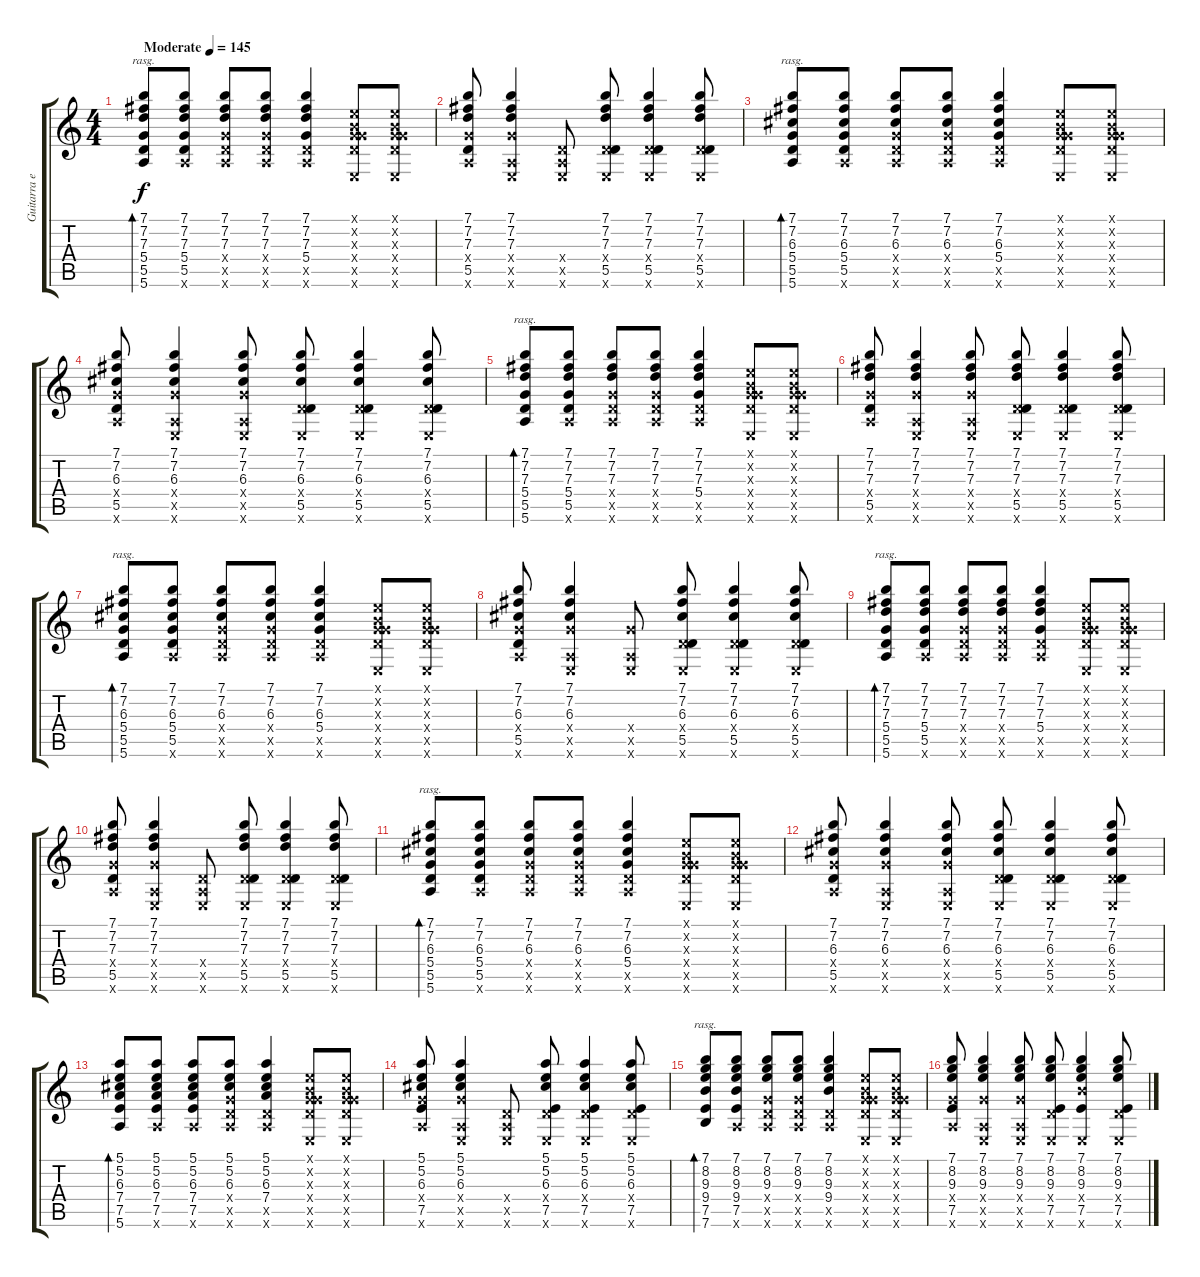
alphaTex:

\track ("Guitarra electrica" "Guitarra e") {instrument electricguitarclean}
\staff {score tabs}
\tuning (E4 B3 G3 D3 A2 E2) {hide}
\ts (4 4)
\tempo (145 "Moderate")
\clef g2
\ks c
(7.1 7.2 7.3 5.4 5.5 5.6).8{bd 480 rasg ii dy f instrument electricguitarclean} (7.1 7.2 7.3 5.4 5.5 5.6{x}).8 (7.1 7.2 7.3 5.4{x} 5.5{x} 5.6{x}).8 (7.1 7.2 7.3 5.4{x} 5.5{x} 5.6{x}).8 (7.1 7.2 7.3 5.4 5.5{x} 5.6{x}).4 (0.1{x} 0.2{x} 0.3{x} 5.4{x} 5.5{x} 0.6{x}).8 (0.1{x} 0.2{x} 0.3{x} 5.4{x} 5.5{x} 0.6{x}).8 |
(7.1 7.2 7.3 5.4{x} 5.5 5.6{x}).8 (7.1 7.2 7.3 5.4{x} 0.5{x} 0.6{x}).4 (0.4{x} 0.5{x} 0.6{x}).8 (7.1 7.2 7.3 0.4{x} 5.5 0.6{x}).8 (7.1 7.2 7.3 0.4{x} 5.5 0.6{x}).4 (7.1 7.2 7.3 0.4{x} 5.5 0.6{x}).8 |
(7.1 7.2 6.3 5.4 5.5 5.6).8{bd 30 rasg ii} (7.1 7.2 6.3 5.4 5.5 5.6{x}).8 (7.1 7.2 6.3 5.4{x} 5.5{x} 5.6{x}).8 (7.1 7.2 6.3 5.4{x} 5.5{x} 5.6{x}).8 (7.1 7.2 6.3 5.4 5.5{x} 5.6{x}).4 (0.1{x} 0.2{x} 0.3{x} 5.4{x} 5.5{x} 0.6{x}).8 (0.1{x} 0.2{x} 0.3{x} 5.4{x} 5.5{x} 0.6{x}).8 |
(7.1 7.2 6.3 5.4{x} 5.5 5.6{x}).8 (7.1 7.2 6.3 5.4{x} 0.5{x} 0.6{x}).4 (7.1 7.2 6.3 5.4{x} 0.5{x} 0.6{x}).8 (7.1 7.2 6.3 0.4{x} 5.5 0.6{x}).8 (7.1 7.2 6.3 0.4{x} 5.5 0.6{x}).4 (7.1 7.2 6.3 0.4{x} 5.5 0.6{x}).8 |
(7.1 7.2 7.3 5.4 5.5 5.6).8{bd 30 rasg ii} (7.1 7.2 7.3 5.4 5.5 5.6{x}).8 (7.1 7.2 7.3 5.4{x} 5.5{x} 5.6{x}).8 (7.1 7.2 7.3 5.4{x} 5.5{x} 5.6{x}).8 (7.1 7.2 7.3 5.4 5.5{x} 5.6{x}).4 (0.1{x} 0.2{x} 0.3{x} 5.4{x} 5.5{x} 0.6{x}).8 (0.1{x} 0.2{x} 0.3{x} 5.4{x} 5.5{x} 0.6{x}).8 |
(7.1 7.2 7.3 5.4{x} 5.5 5.6{x}).8 (7.1 7.2 7.3 5.4{x} 0.5{x} 0.6{x}).4 (7.1 7.2 7.3 5.4{x} 0.5{x} 0.6{x}).8 (7.1 7.2 7.3 0.4{x} 5.5 0.6{x}).8 (7.1 7.2 7.3 0.4{x} 5.5 0.6{x}).4 (7.1 7.2 7.3 0.4{x} 5.5 0.6{x}).8 |
(7.1 7.2 6.3 5.4 5.5 5.6).8{bd 30 rasg ii} (7.1 7.2 6.3 5.4 5.5 5.6{x}).8 (7.1 7.2 6.3 5.4{x} 5.5{x} 5.6{x}).8 (7.1 7.2 6.3 5.4{x} 5.5{x} 5.6{x}).8 (7.1 7.2 6.3 5.4 5.5{x} 5.6{x}).4 (0.1{x} 0.2{x} 0.3{x} 5.4{x} 5.5{x} 0.6{x}).8 (0.1{x} 0.2{x} 0.3{x} 5.4{x} 5.5{x} 0.6{x}).8 |
(7.1 7.2 6.3 5.4{x} 5.5 5.6{x}).8 (7.1 7.2 6.3 5.4{x} 0.5{x} 0.6{x}).4 (5.4{x} 0.5{x} 0.6{x}).8 (7.1 7.2 6.3 0.4{x} 5.5 0.6{x}).8 (7.1 7.2 6.3 0.4{x} 5.5 0.6{x}).4 (7.1 7.2 6.3 0.4{x} 5.5 0.6{x}).8 |
(7.1 7.2 7.3 5.4 5.5 5.6).8{bd 480 rasg ii} (7.1 7.2 7.3 5.4 5.5 5.6{x}).8 (7.1 7.2 7.3 5.4{x} 5.5{x} 5.6{x}).8 (7.1 7.2 7.3 5.4{x} 5.5{x} 5.6{x}).8 (7.1 7.2 7.3 5.4 5.5{x} 5.6{x}).4 (0.1{x} 0.2{x} 0.3{x} 5.4{x} 5.5{x} 0.6{x}).8 (0.1{x} 0.2{x} 0.3{x} 5.4{x} 5.5{x} 0.6{x}).8 |
(7.1 7.2 7.3 5.4{x} 5.5 5.6{x}).8 (7.1 7.2 7.3 5.4{x} 0.5{x} 0.6{x}).4 (0.4{x} 0.5{x} 0.6{x}).8 (7.1 7.2 7.3 0.4{x} 5.5 0.6{x}).8 (7.1 7.2 7.3 0.4{x} 5.5 0.6{x}).4 (7.1 7.2 7.3 0.4{x} 5.5 0.6{x}).8 |
(7.1 7.2 6.3 5.4 5.5 5.6).8{bd 30 rasg ii} (7.1 7.2 6.3 5.4 5.5 5.6{x}).8 (7.1 7.2 6.3 5.4{x} 5.5{x} 5.6{x}).8 (7.1 7.2 6.3 5.4{x} 5.5{x} 5.6{x}).8 (7.1 7.2 6.3 5.4 5.5{x} 5.6{x}).4 (0.1{x} 0.2{x} 0.3{x} 5.4{x} 5.5{x} 0.6{x}).8 (0.1{x} 0.2{x} 0.3{x} 5.4{x} 5.5{x} 0.6{x}).8 |
(7.1 7.2 6.3 5.4{x} 5.5 5.6{x}).8 (7.1 7.2 6.3 5.4{x} 0.5{x} 0.6{x}).4 (7.1 7.2 6.3 5.4{x} 0.5{x} 0.6{x}).8 (7.1 7.2 6.3 0.4{x} 5.5 0.6{x}).8 (7.1 7.2 6.3 0.4{x} 5.5 0.6{x}).4 (7.1 7.2 6.3 0.4{x} 5.5 0.6{x}).8 |
(5.1 5.2 6.3 7.4 7.5 5.6).8{bd 30} (5.1 5.2 6.3 7.4 7.5 5.6{x}).8 (5.1 5.2 6.3 7.4 7.5 5.6{x}).8 (5.1 5.2 6.3 5.4{x} 5.5{x} 5.6{x}).8 (5.1 5.2 6.3 7.4 5.5{x} 5.6{x}).4 (0.1{x} 0.2{x} 0.3{x} 5.4{x} 5.5{x} 0.6{x}).8 (0.1{x} 0.2{x} 0.3{x} 5.4{x} 5.5{x} 0.6{x}).8 |
(5.1 5.2 6.3 5.4{x} 7.5 5.6{x}).8 (5.1 5.2 6.3 5.4{x} 0.5{x} 0.6{x}).4 (0.4{x} 0.5{x} 0.6{x}).8 (5.1 5.2 6.3 0.4{x} 7.5 0.6{x}).8 (5.1 5.2 6.3 0.4{x} 7.5 0.6{x}).4 (5.1 5.2 6.3 0.4{x} 7.5 0.6{x}).8 |
(7.1 8.2 9.3 9.4 7.5 7.6).8{bd 30 rasg ii} (7.1 8.2 9.3 9.4 7.5 5.6{x}).8 (7.1 8.2 9.3 5.4{x} 5.5{x} 5.6{x}).8 (7.1 8.2 9.3 5.4{x} 5.5{x} 5.6{x}).8 (7.1 8.2 9.3 9.4 5.5{x} 5.6{x}).4 (0.1{x} 0.2{x} 0.3{x} 5.4{x} 5.5{x} 0.6{x}).8 (0.1{x} 0.2{x} 0.3{x} 5.4{x} 5.5{x} 0.6{x}).8 |
(7.1 8.2 9.3 5.4{x} 7.5 5.6{x}).8 (7.1 8.2 9.3 5.4{x} 0.5{x} 0.6{x}).4 (7.1 8.2 9.3 5.4{x} 0.5{x} 0.6{x}).8 (7.1 8.2 9.3 0.4{x} 7.5 0.6{x}).8 (7.1 8.2 9.3 9.4{x} 7.5 0.6{x}).4 (7.1 8.2 9.3 0.4{x} 7.5 0.6{x}).8
